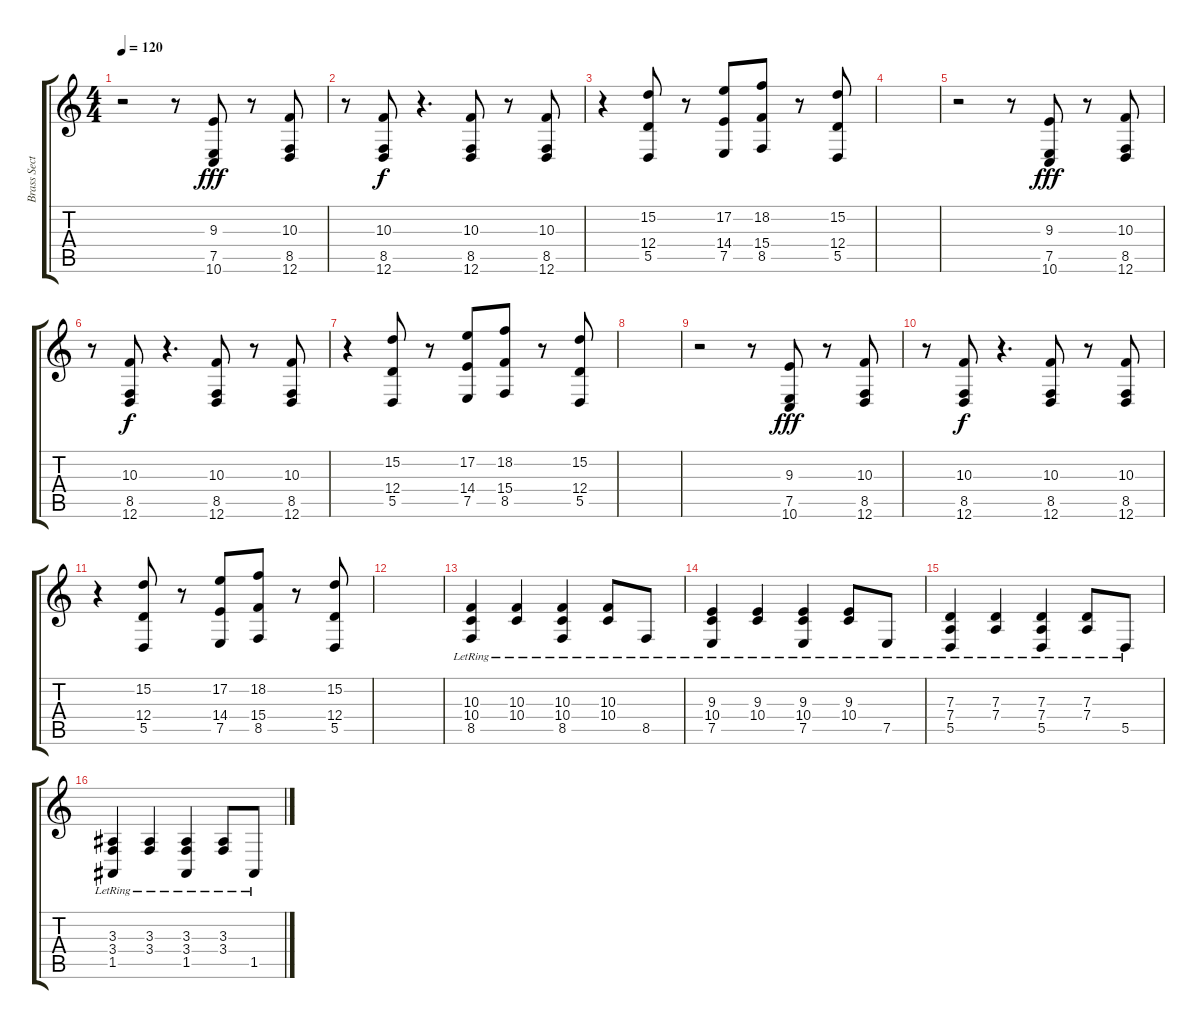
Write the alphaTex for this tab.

\track ("Brass Section" "Brass Sect") {instrument brasssection}
\staff {score tabs}
\tuning (E4 B3 G3 D3 A2 D2) {hide}
\ts (4 4)
\tempo 120
\clef g2
\ks c
r.2{dy f} r.8 (9.3 7.5 10.6).8{dy fff} r.8 (10.3 8.5 12.6).8 |
r.8 (10.3 8.5 12.6).8{dy f} r.4{d} (10.3 8.5 12.6).8 r.8 (10.3 8.5 12.6).8 |
r.4 (15.2 12.4 5.5).8 r.8 (17.2 14.4 7.5).8 (18.2 15.4 8.5).8 r.8 (15.2 12.4 5.5).8 |
|
r.2 r.8 (9.3 7.5 10.6).8{dy fff} r.8 (10.3 8.5 12.6).8 |
r.8 (10.3 8.5 12.6).8{dy f} r.4{d} (10.3 8.5 12.6).8 r.8 (10.3 8.5 12.6).8 |
r.4 (15.2 12.4 5.5).8 r.8 (17.2 14.4 7.5).8 (18.2 15.4 8.5).8 r.8 (15.2 12.4 5.5).8 |
|
r.2 r.8 (9.3 7.5 10.6).8{dy fff} r.8 (10.3 8.5 12.6).8 |
r.8 (10.3 8.5 12.6).8{dy f} r.4{d} (10.3 8.5 12.6).8 r.8 (10.3 8.5 12.6).8 |
r.4 (15.2 12.4 5.5).8 r.8 (17.2 14.4 7.5).8 (18.2 15.4 8.5).8 r.8 (15.2 12.4 5.5).8 |
|
(10.3{lr} 10.4{lr} 8.5{lr}).4{instrument acousticgrandpiano} (10.3{lr} 10.4{lr}).4 (10.3{lr} 10.4{lr} 8.5{lr}).4 (10.3{lr} 10.4{lr}).8 8.5{lr}.8 |
(9.3{lr} 10.4{lr} 7.5{lr}).4 (9.3{lr} 10.4{lr}).4 (9.3{lr} 10.4{lr} 7.5{lr}).4 (9.3{lr} 10.4{lr}).8 7.5{lr}.8 |
(7.3{lr} 7.4{lr} 5.5{lr}).4 (7.3{lr} 7.4{lr}).4 (7.3{lr} 7.4{lr} 5.5{lr}).4 (7.3{lr} 7.4{lr}).8 5.5{lr}.8 |
(3.3{lr} 3.4{lr} 1.5{lr}).4 (3.3{lr} 3.4{lr}).4 (3.3{lr} 3.4{lr} 1.5{lr}).4 (3.3{lr} 3.4{lr}).8 1.5{lr}.8
